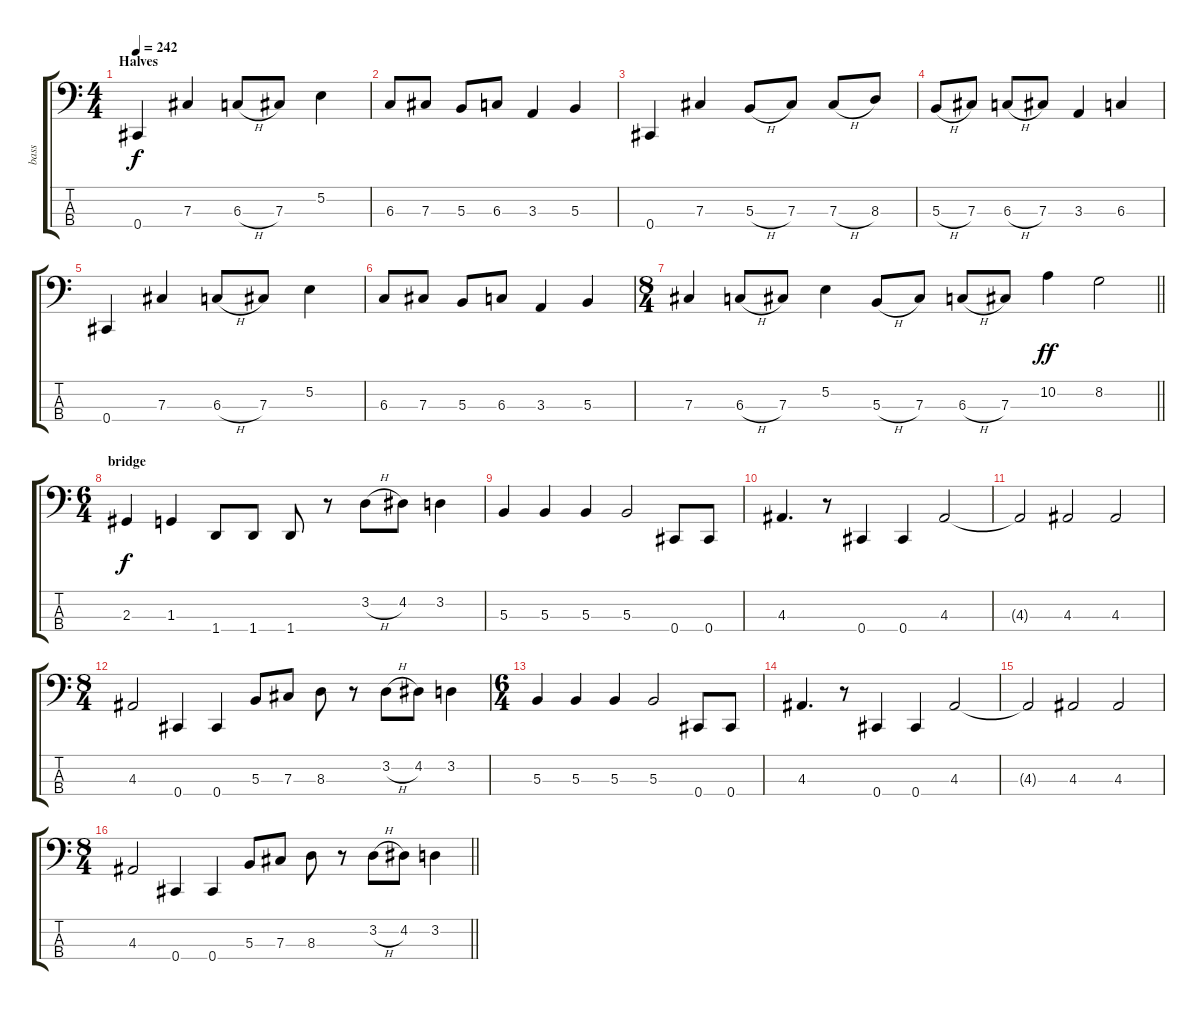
\track ("bass" "bass") {instrument electricbasspick}
\staff {score tabs}
\tuning (E2 B1 Gb1 Db1) {hide}
\ts (4 4)
\section ("" "Halves")
\tempo 242
\clef f4
\ks c
0.4.4{dy f} 7.3.4 6.3{h}.8 7.3.8 5.2.4 |
6.3.8 7.3.8 5.3.8 6.3.8 3.3.4 5.3.4 |
0.4.4 7.3.4 5.3{h}.8 7.3.8 7.3{h}.8 8.3.8 |
5.3{h}.8 7.3.8 6.3{h}.8 7.3.8 3.3.4 6.3.4 |
0.4.4 7.3.4 6.3{h}.8 7.3.8 5.2.4 |
6.3.8 7.3.8 5.3.8 6.3.8 3.3.4 5.3.4 |
\ts (8 4)
\barLineRight lightlight
7.3.4 6.3{h}.8 7.3.8 5.2.4 5.3{h}.8 7.3.8 6.3{h}.8 7.3.8 10.2.4{dy ff} 8.2.2 |
\ts (6 4)
\section ("" "bridge")
2.3.4{dy f} 1.3.4 1.4.8 1.4.8 1.4.8 r.8 3.2{h}.8 4.2.8 3.2.4 |
5.3.4 5.3.4 5.3.4 5.3.2 0.4.8 0.4.8 |
4.3.4{d} r.8 0.4.4 0.4.4 4.3.2 |
4.3{t}.2 4.3.2 4.3.2 |
\ts (8 4)
4.3.2 0.4.4 0.4.4 5.3.8 7.3.8 8.3.8 r.8 3.2{h}.8 4.2.8 3.2.4 |
\ts (6 4)
5.3.4 5.3.4 5.3.4 5.3.2 0.4.8 0.4.8 |
4.3.4{d} r.8 0.4.4 0.4.4 4.3.2 |
4.3{t}.2 4.3.2 4.3.2 |
\ts (8 4)
\barLineRight lightlight
4.3.2 0.4.4 0.4.4 5.3.8 7.3.8 8.3.8 r.8 3.2{h}.8 4.2.8 3.2.4
